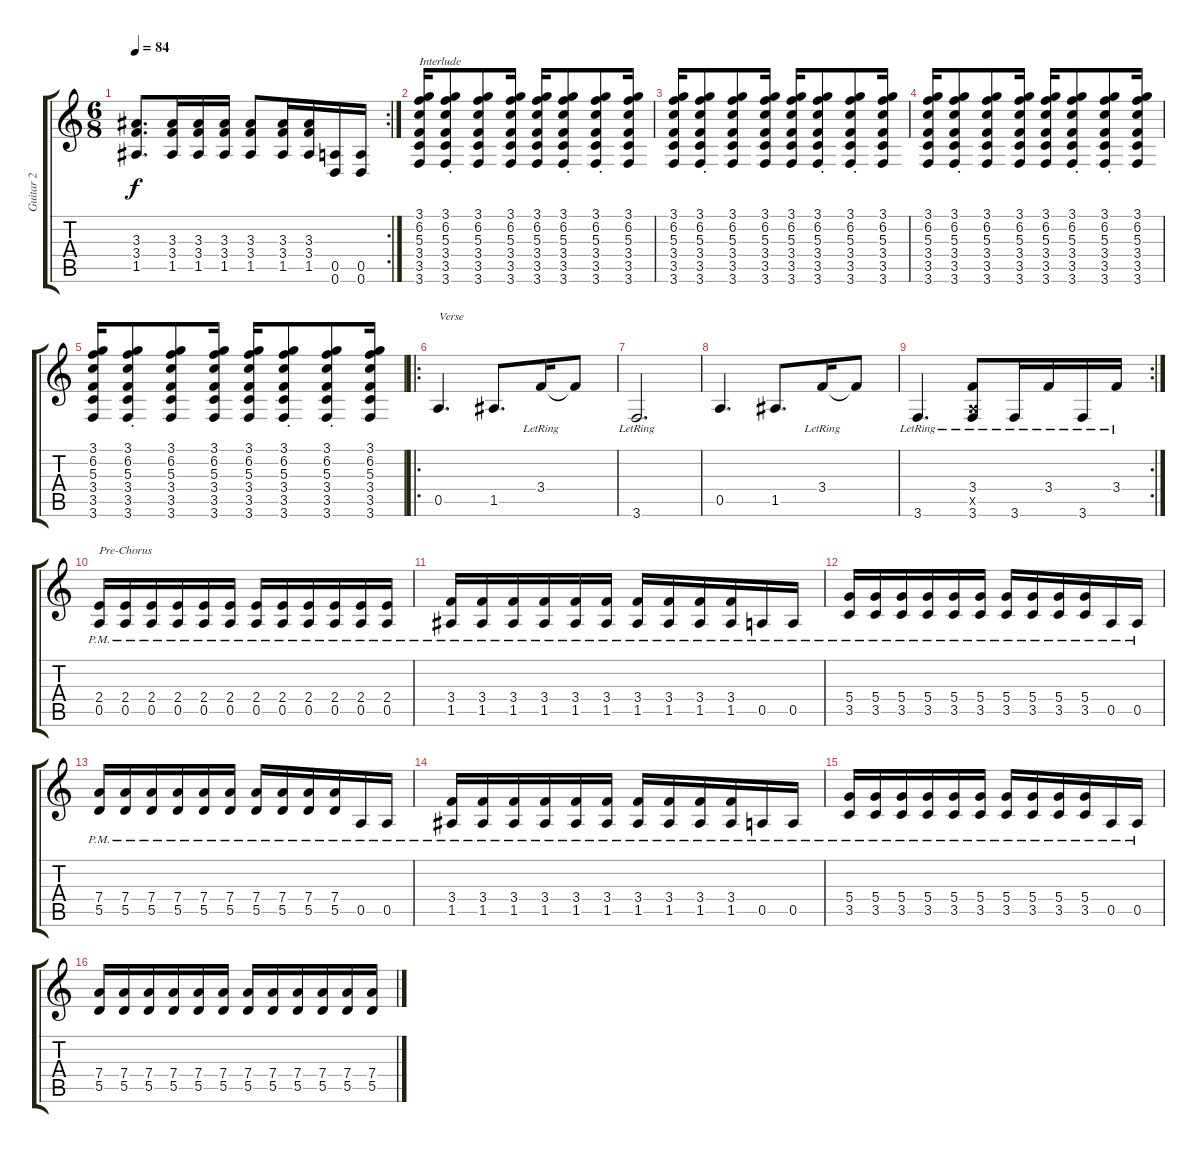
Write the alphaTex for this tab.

\track ("Guitar 2" "Guitar 2") {instrument distortionguitar}
\staff {score tabs}
\tuning (E4 B3 G3 D3 A2 D2) {hide}
\rc 2
\ts (6 8)
\tempo 84
\clef g2
\ks c
(3.3 3.4 1.5).8{d dy f} (3.3 3.4 1.5).16 (3.3 3.4 1.5).16 (3.3 3.4 1.5).16 (3.3 3.4 1.5).8 (3.3 3.4 1.5).16 (3.3 3.4 1.5).16 (0.5 0.6).16 (0.5 0.6).16 |
(3.1 6.2 5.3 3.4 3.5 3.6).16{txt "Interlude"} (3.1{st} 6.2{st} 5.3{st} 3.4{st} 3.5{st} 3.6{st}).8 (3.1 6.2 5.3 3.4 3.5 3.6).8 (3.1 6.2 5.3 3.4 3.5 3.6).16 (3.1 6.2 5.3 3.4 3.5 3.6).16 (3.1{st} 6.2{st} 5.3{st} 3.4{st} 3.5{st} 3.6{st}).8 (3.1{st} 6.2{st} 5.3{st} 3.4{st} 3.5{st} 3.6{st}).8 (3.1 6.2 5.3 3.4 3.5 3.6).16 |
(3.1 6.2 5.3 3.4 3.5 3.6).16 (3.1{st} 6.2{st} 5.3{st} 3.4{st} 3.5{st} 3.6{st}).8 (3.1 6.2 5.3 3.4 3.5 3.6).8 (3.1 6.2 5.3 3.4 3.5 3.6).16 (3.1 6.2 5.3 3.4 3.5 3.6).16 (3.1{st} 6.2{st} 5.3{st} 3.4{st} 3.5{st} 3.6{st}).8 (3.1{st} 6.2{st} 5.3{st} 3.4{st} 3.5{st} 3.6{st}).8 (3.1 6.2 5.3 3.4 3.5 3.6).16 |
(3.1 6.2 5.3 3.4 3.5 3.6).16 (3.1{st} 6.2{st} 5.3{st} 3.4{st} 3.5{st} 3.6{st}).8 (3.1 6.2 5.3 3.4 3.5 3.6).8 (3.1 6.2 5.3 3.4 3.5 3.6).16 (3.1 6.2 5.3 3.4 3.5 3.6).16 (3.1{st} 6.2{st} 5.3{st} 3.4{st} 3.5{st} 3.6{st}).8 (3.1{st} 6.2{st} 5.3{st} 3.4{st} 3.5{st} 3.6{st}).8 (3.1 6.2 5.3 3.4 3.5 3.6).16 |
(3.1 6.2 5.3 3.4 3.5 3.6).16 (3.1{st} 6.2{st} 5.3{st} 3.4{st} 3.5{st} 3.6{st}).8 (3.1 6.2 5.3 3.4 3.5 3.6).8 (3.1 6.2 5.3 3.4 3.5 3.6).16 (3.1 6.2 5.3 3.4 3.5 3.6).16 (3.1{st} 6.2{st} 5.3{st} 3.4{st} 3.5{st} 3.6{st}).8 (3.1{st} 6.2{st} 5.3{st} 3.4{st} 3.5{st} 3.6{st}).8 (3.1 6.2 5.3 3.4 3.5 3.6).16 |
\ro
0.5.4{d txt "Verse"} 1.5.8{d} 3.4{lr}.16 3.4{t}.8 |
3.6{lr}.2{d} |
0.5.4{d} 1.5.8{d} 3.4{lr}.16 3.4{t}.8 |
\rc 2
3.6{lr}.4{d} (3.4{lr} 0.5{x} 3.6{lr}).8 3.6{lr}.16 3.4{lr}.16 3.6{lr}.16 3.4{lr}.16 |
(2.4{pm} 0.5{pm}).16{txt "Pre-Chorus"} (2.4{pm} 0.5{pm}).16 (2.4{pm} 0.5{pm}).16 (2.4{pm} 0.5{pm}).16 (2.4{pm} 0.5{pm}).16 (2.4{pm} 0.5{pm}).16 (2.4{pm} 0.5{pm}).16 (2.4{pm} 0.5{pm}).16 (2.4{pm} 0.5{pm}).16 (2.4{pm} 0.5{pm}).16 (2.4{pm} 0.5{pm}).16 (2.4{pm} 0.5{pm}).16 |
(3.4{pm} 1.5{pm}).16 (3.4{pm} 1.5{pm}).16 (3.4{pm} 1.5{pm}).16 (3.4{pm} 1.5{pm}).16 (3.4{pm} 1.5{pm}).16 (3.4{pm} 1.5{pm}).16 (3.4{pm} 1.5{pm}).16 (3.4{pm} 1.5{pm}).16 (3.4{pm} 1.5{pm}).16 (3.4{pm} 1.5{pm}).16 0.5{pm}.16 0.5{pm}.16 |
(5.4{pm} 3.5{pm}).16 (5.4{pm} 3.5{pm}).16 (5.4{pm} 3.5{pm}).16 (5.4{pm} 3.5{pm}).16 (5.4{pm} 3.5{pm}).16 (5.4{pm} 3.5{pm}).16 (5.4{pm} 3.5{pm}).16 (5.4{pm} 3.5{pm}).16 (5.4{pm} 3.5{pm}).16 (5.4{pm} 3.5{pm}).16 0.5{pm}.16 0.5{pm}.16 |
(7.4{pm} 5.5{pm}).16 (7.4{pm} 5.5{pm}).16 (7.4{pm} 5.5{pm}).16 (7.4{pm} 5.5{pm}).16 (7.4{pm} 5.5{pm}).16 (7.4{pm} 5.5{pm}).16 (7.4{pm} 5.5{pm}).16 (7.4{pm} 5.5{pm}).16 (7.4{pm} 5.5{pm}).16 (7.4{pm} 5.5{pm}).16 0.5{pm}.16 0.5{pm}.16 |
(3.4{pm} 1.5{pm}).16 (3.4{pm} 1.5{pm}).16 (3.4{pm} 1.5{pm}).16 (3.4{pm} 1.5{pm}).16 (3.4{pm} 1.5{pm}).16 (3.4{pm} 1.5{pm}).16 (3.4{pm} 1.5{pm}).16 (3.4{pm} 1.5{pm}).16 (3.4{pm} 1.5{pm}).16 (3.4{pm} 1.5{pm}).16 0.5{pm}.16 0.5{pm}.16 |
(5.4{pm} 3.5{pm}).16 (5.4{pm} 3.5{pm}).16 (5.4{pm} 3.5{pm}).16 (5.4{pm} 3.5{pm}).16 (5.4{pm} 3.5{pm}).16 (5.4{pm} 3.5{pm}).16 (5.4{pm} 3.5{pm}).16 (5.4{pm} 3.5{pm}).16 (5.4{pm} 3.5{pm}).16 (5.4{pm} 3.5{pm}).16 0.5{pm}.16 0.5{pm}.16 |
(7.4 5.5).16 (7.4 5.5).16 (7.4 5.5).16 (7.4 5.5).16 (7.4 5.5).16 (7.4 5.5).16 (7.4 5.5).16 (7.4 5.5).16 (7.4 5.5).16 (7.4 5.5).16 (7.4 5.5).16 (7.4 5.5).16
